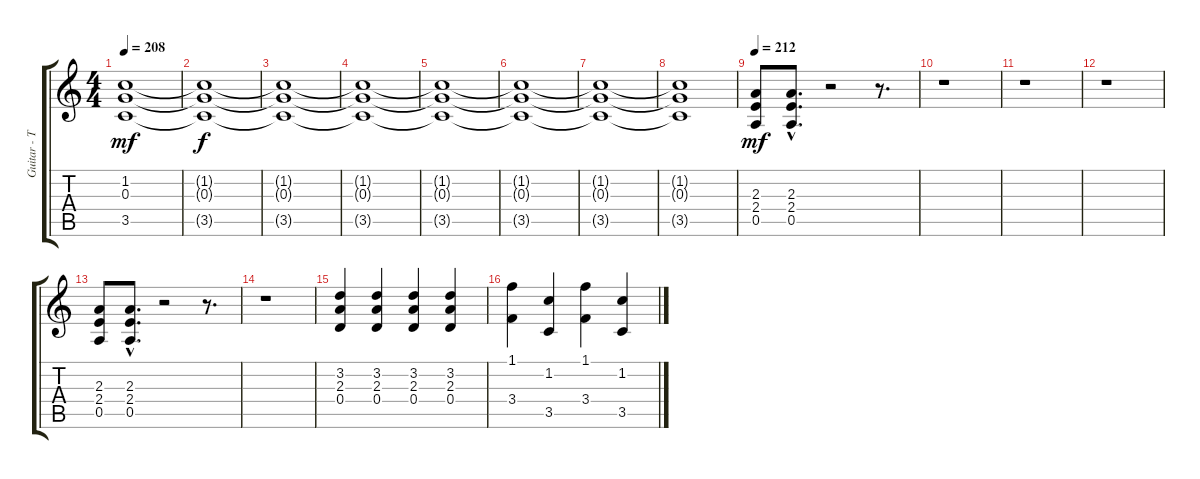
\track ("Guitar - Tom" "Guitar - T") {instrument distortionguitar}
\staff {score tabs}
\tuning (E4 B3 G3 D3 A2 E2) {hide}
\ts (4 4)
\tempo 208
\clef g2
\ks c
(1.2 0.3 3.5).1{dy mf} |
(1.2{t} 0.3{t} 3.5{t}).1{dy f} |
(1.2{t} 0.3{t} 3.5{t}).1 |
(1.2{t} 0.3{t} 3.5{t}).1 |
(1.2{t} 0.3{t} 3.5{t}).1 |
(1.2{t} 0.3{t} 3.5{t}).1 |
(1.2{t} 0.3{t} 3.5{t}).1 |
(1.2{t} 0.3{t} 3.5{t}).1 |
\tempo 212
(2.3 2.4 0.5).8{dy mf} (2.3{hac} 2.4{hac} 0.5{hac}).8{d} r.2 r.8{d} |
r.1 |
r.1 |
r.1 |
(2.3 2.4 0.5).8 (2.3{hac} 2.4{hac} 0.5{hac}).8{d} r.2 r.8{d} |
r.1 |
(3.2 2.3 0.4).4 (3.2 2.3 0.4).4 (3.2 2.3 0.4).4 (3.2 2.3 0.4).4 |
(1.1 3.4).4 (1.2 3.5).4 (1.1 3.4).4 (1.2 3.5).4
